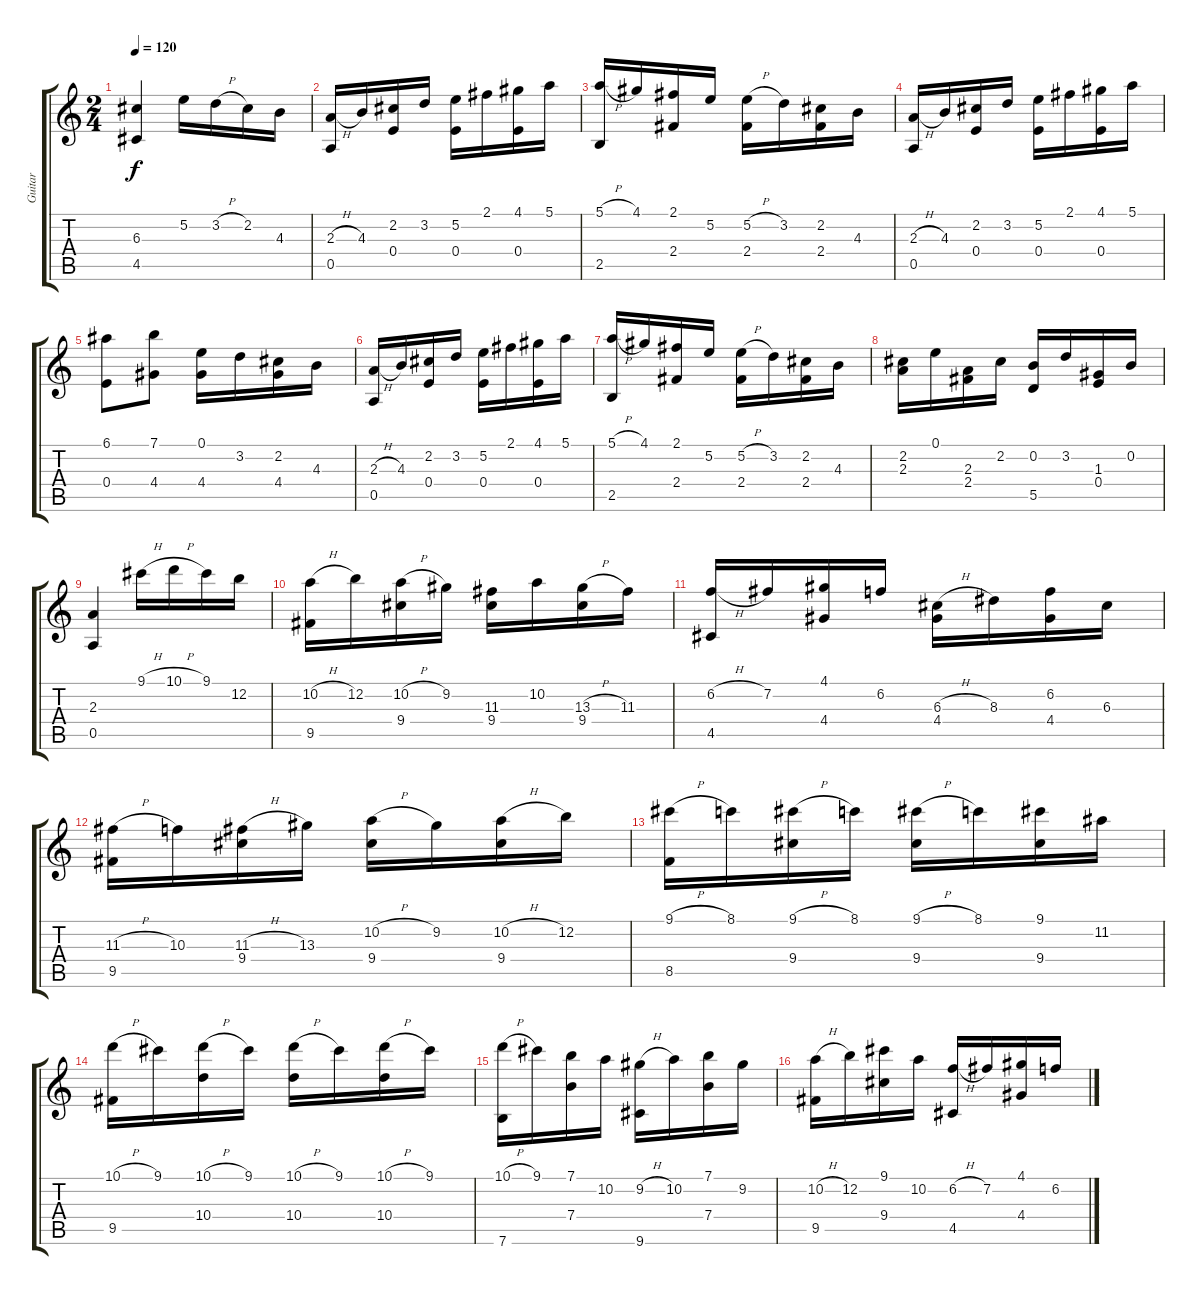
\track ("Guitar" "Guitar") {instrument acousticguitarnylon}
\staff {score tabs}
\tuning (E4 B3 G3 E3 A2 E2) {hide}
\ts (2 4)
\tempo 120
\clef g2
\ks c
(6.3 4.5).4{dy f} 5.2.16 3.2{h}.16 2.2.16 4.3.16 |
(2.3{h} 0.5).16 4.3.16 (2.2 0.4).16 3.2.16 (5.2 0.4).16 2.1.16 (4.1 0.4).16 5.1.16 |
(5.1{h} 2.5).16 4.1.16 (2.1 2.4).16 5.2.16 (5.2{h} 2.4).16 3.2.16 (2.2 2.4).16 4.3.16 |
(2.3{h} 0.5).16 4.3.16 (2.2 0.4).16 3.2.16 (5.2 0.4).16 2.1.16 (4.1 0.4).16 5.1.16 |
(6.1 0.4).8 (7.1 4.4).8 (0.1 4.4).16 3.2.16 (2.2 4.4).16 4.3.16 |
(2.3{h} 0.5).16 4.3.16 (2.2 0.4).16 3.2.16 (5.2 0.4).16 2.1.16 (4.1 0.4).16 5.1.16 |
(5.1{h} 2.5).16 4.1.16 (2.1 2.4).16 5.2.16 (5.2{h} 2.4).16 3.2.16 (2.2 2.4).16 4.3.16 |
(2.2 2.3).16 0.1.16 (2.3 2.4).16 2.2.16 (0.2 5.5).16 3.2.16 (1.3 0.4).16 0.2.16 |
(2.3 0.5).4 9.1{h}.16 10.1{h}.16 9.1.16 12.2.16 |
(10.2{h} 9.5).16 12.2.16 (10.2{h} 9.4).16 9.2.16 (11.3 9.4).16 10.2.16 (13.3{h} 9.4).16 11.3.16 |
(6.2{h} 4.5).16 7.2.16 (4.1 4.4).16 6.2.16 (6.3{h} 4.4).16 8.3.16 (6.2 4.4).16 6.3.16 |
(11.3{h} 9.5).16 10.3.16 (11.3{h} 9.4).16 13.3.16 (10.2{h} 9.4).16 9.2.16 (10.2{h} 9.4).16 12.2.16 |
(9.1{h} 8.5).16 8.1.16 (9.1{h} 9.4).16 8.1.16 (9.1{h} 9.4).16 8.1.16 (9.1 9.4).16 11.2.16 |
(10.1{h} 9.5).16 9.1.16 (10.1{h} 10.4).16 9.1.16 (10.1{h} 10.4).16 9.1.16 (10.1{h} 10.4).16 9.1.16 |
(10.1{h} 7.6).16 9.1.16 (7.1 7.4).16 10.2.16 (9.2{h} 9.6).16 10.2.16 (7.1 7.4).16 9.2.16 |
(10.2{h} 9.5).16 12.2.16 (9.1 9.4).16 10.2.16 (6.2{h} 4.5).16 7.2.16 (4.1 4.4).16 6.2.16
